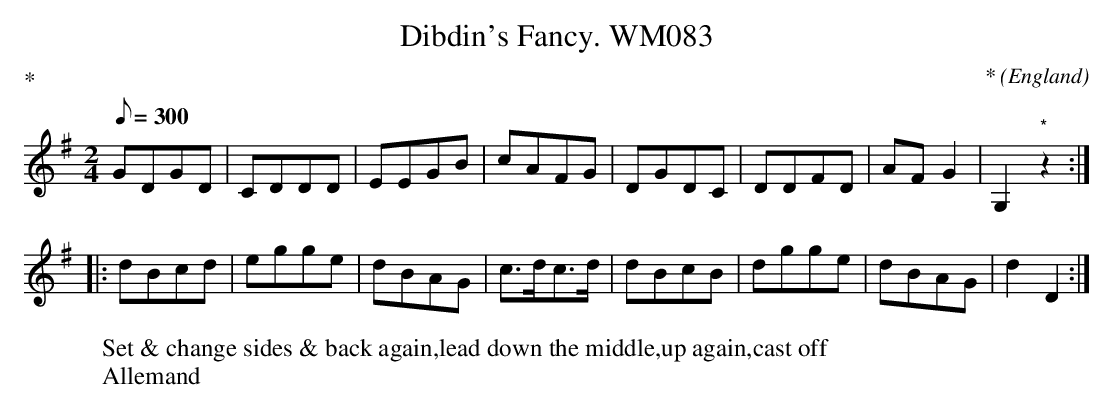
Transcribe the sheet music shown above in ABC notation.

X:1
T:Dibdin's Fancy. WM083
M:2/4
L:1/8
Q:300
C:*
O:England
P:*
W:Set & change sides & back again,lead down the middle,up again,cast off
W:Allemand
K:G
GDGD|CDDD|EEGB|cAFG|DGDC|DDFD|AFG2|G,2"*"z2:|!
|:dBcd|egge|dBAG|c>dc>d|dBcB|dgge|dBAG|d2D2:|]
